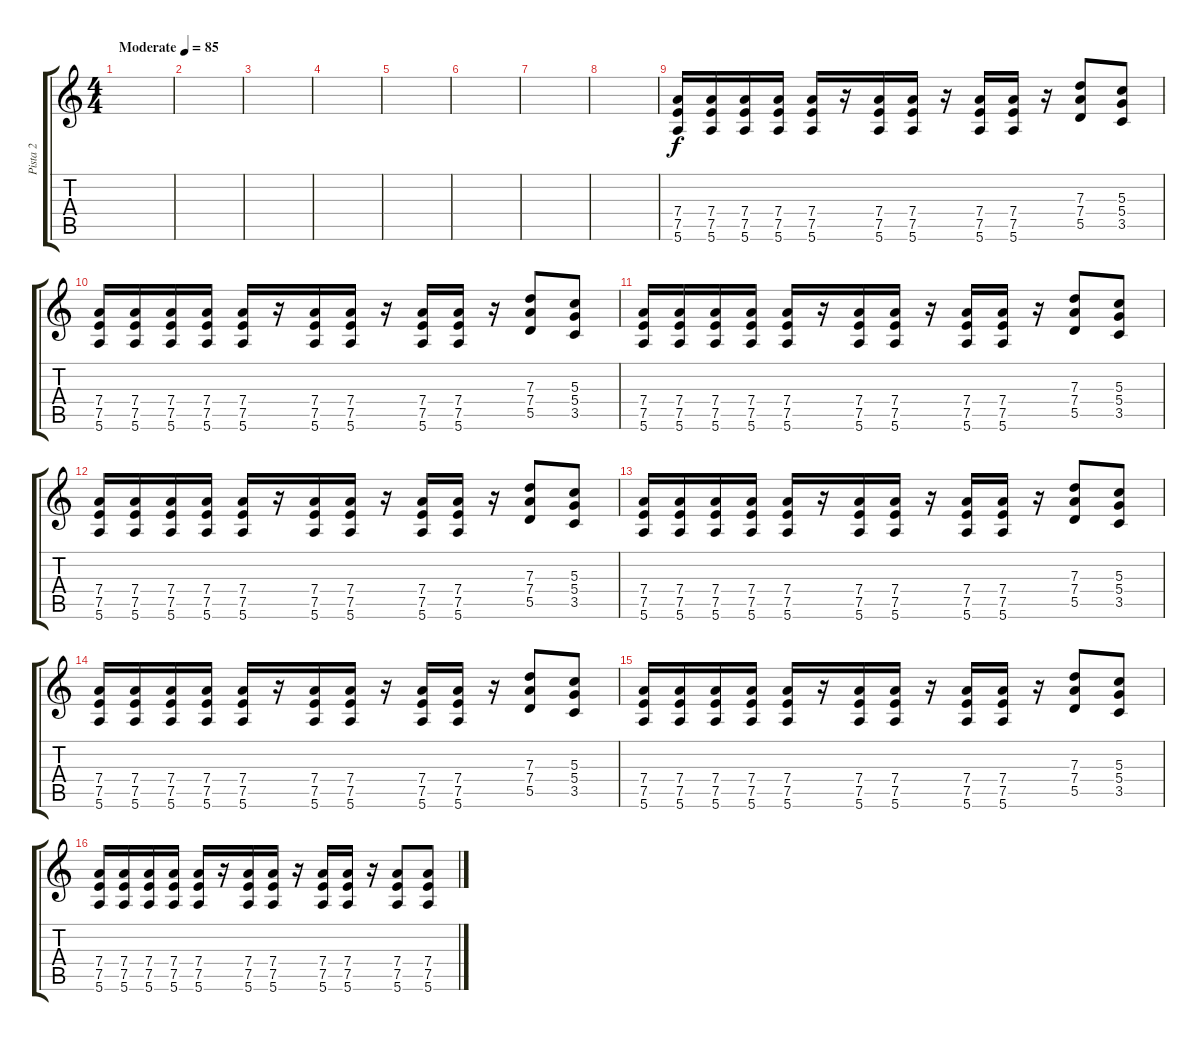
\track ("Pista 2" "Pista 2") {instrument overdrivenguitar}
\staff {score tabs}
\tuning (E4 B3 G3 D3 A2 E2) {hide}
\ts (4 4)
\tempo (85 "Moderate")
\clef g2
\ks c
|
|
|
|
|
|
|
|
(7.4 7.5 5.6).16 (7.4 7.5 5.6).16 (7.4 7.5 5.6).16 (7.4 7.5 5.6).16 (7.4 7.5 5.6).16 r.16 (7.4 7.5 5.6).16 (7.4 7.5 5.6).16 r.16 (7.4 7.5 5.6).16 (7.4 7.5 5.6).16 r.16 (7.3 7.4 5.5).8 (5.3 5.4 3.5).8 |
(7.4 7.5 5.6).16 (7.4 7.5 5.6).16 (7.4 7.5 5.6).16 (7.4 7.5 5.6).16 (7.4 7.5 5.6).16 r.16 (7.4 7.5 5.6).16 (7.4 7.5 5.6).16 r.16 (7.4 7.5 5.6).16 (7.4 7.5 5.6).16 r.16 (7.3 7.4 5.5).8 (5.3 5.4 3.5).8 |
(7.4 7.5 5.6).16 (7.4 7.5 5.6).16 (7.4 7.5 5.6).16 (7.4 7.5 5.6).16 (7.4 7.5 5.6).16 r.16 (7.4 7.5 5.6).16 (7.4 7.5 5.6).16 r.16 (7.4 7.5 5.6).16 (7.4 7.5 5.6).16 r.16 (7.3 7.4 5.5).8 (5.3 5.4 3.5).8 |
(7.4 7.5 5.6).16 (7.4 7.5 5.6).16 (7.4 7.5 5.6).16 (7.4 7.5 5.6).16 (7.4 7.5 5.6).16 r.16 (7.4 7.5 5.6).16 (7.4 7.5 5.6).16 r.16 (7.4 7.5 5.6).16 (7.4 7.5 5.6).16 r.16 (7.3 7.4 5.5).8 (5.3 5.4 3.5).8 |
(7.4 7.5 5.6).16 (7.4 7.5 5.6).16 (7.4 7.5 5.6).16 (7.4 7.5 5.6).16 (7.4 7.5 5.6).16 r.16 (7.4 7.5 5.6).16 (7.4 7.5 5.6).16 r.16 (7.4 7.5 5.6).16 (7.4 7.5 5.6).16 r.16 (7.3 7.4 5.5).8 (5.3 5.4 3.5).8 |
(7.4 7.5 5.6).16 (7.4 7.5 5.6).16 (7.4 7.5 5.6).16 (7.4 7.5 5.6).16 (7.4 7.5 5.6).16 r.16 (7.4 7.5 5.6).16 (7.4 7.5 5.6).16 r.16 (7.4 7.5 5.6).16 (7.4 7.5 5.6).16 r.16 (7.3 7.4 5.5).8 (5.3 5.4 3.5).8 |
(7.4 7.5 5.6).16 (7.4 7.5 5.6).16 (7.4 7.5 5.6).16 (7.4 7.5 5.6).16 (7.4 7.5 5.6).16 r.16 (7.4 7.5 5.6).16 (7.4 7.5 5.6).16 r.16 (7.4 7.5 5.6).16 (7.4 7.5 5.6).16 r.16 (7.3 7.4 5.5).8 (5.3 5.4 3.5).8 |
(7.4 7.5 5.6).16 (7.4 7.5 5.6).16 (7.4 7.5 5.6).16 (7.4 7.5 5.6).16 (7.4 7.5 5.6).16 r.16 (7.4 7.5 5.6).16 (7.4 7.5 5.6).16 r.16 (7.4 7.5 5.6).16 (7.4 7.5 5.6).16 r.16 (7.4 7.5 5.6).8 (7.4 7.5 5.6).8
